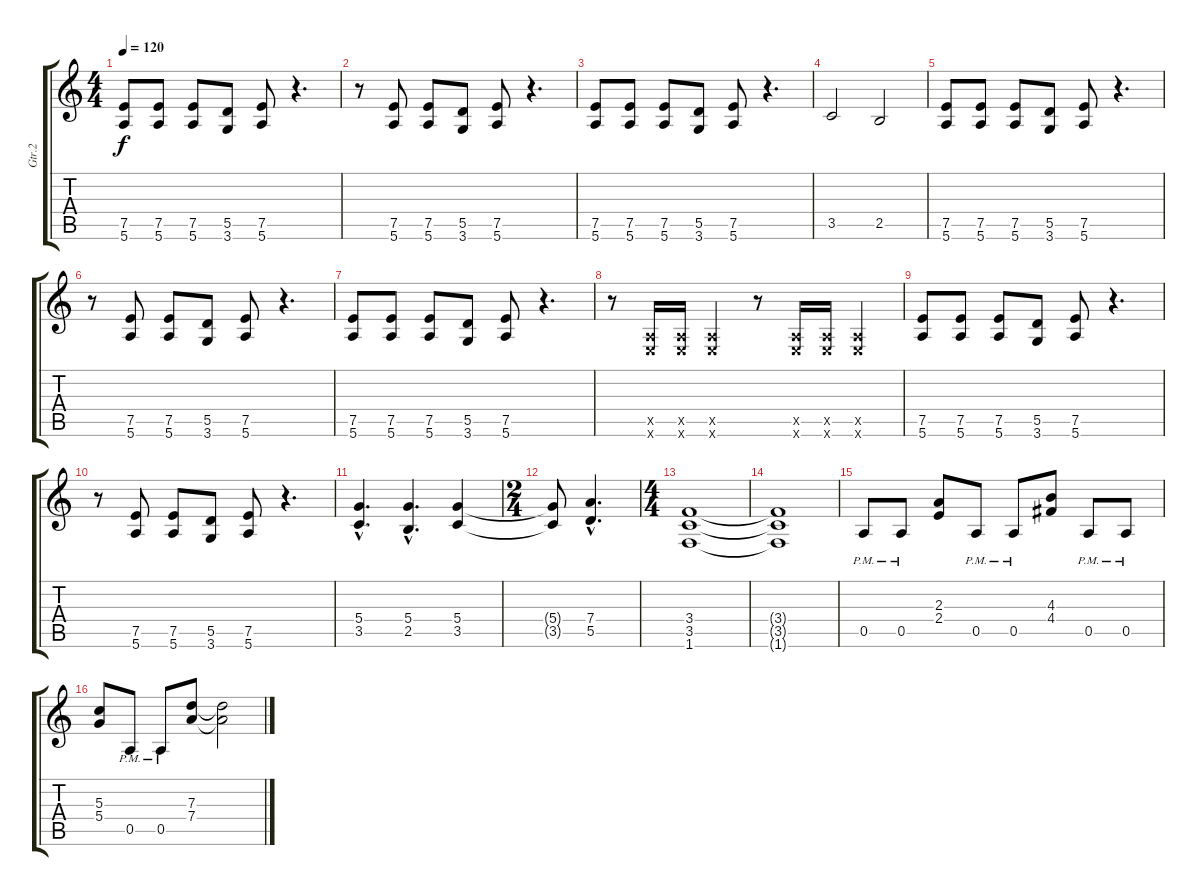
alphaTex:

\track ("Gtr.2" "Gtr.2") {instrument overdrivenguitar}
\staff {score tabs}
\tuning (E4 B3 G3 D3 A2 E2) {hide}
\ts (4 4)
\tempo 120
\clef g2
\ks c
(7.5 5.6).8{dy f} (7.5 5.6).8 (7.5 5.6).8 (5.5 3.6).8 (7.5 5.6).8 r.4{d} |
r.8 (7.5 5.6).8 (7.5 5.6).8 (5.5 3.6).8 (7.5 5.6).8 r.4{d} |
(7.5 5.6).8 (7.5 5.6).8 (7.5 5.6).8 (5.5 3.6).8 (7.5 5.6).8 r.4{d} |
3.5.2 2.5.2 |
(7.5 5.6).8 (7.5 5.6).8 (7.5 5.6).8 (5.5 3.6).8 (7.5 5.6).8 r.4{d} |
r.8 (7.5 5.6).8 (7.5 5.6).8 (5.5 3.6).8 (7.5 5.6).8 r.4{d} |
(7.5 5.6).8 (7.5 5.6).8 (7.5 5.6).8 (5.5 3.6).8 (7.5 5.6).8 r.4{d} |
r.8 (0.5{x} 0.6{x}).16 (0.5{x} 0.6{x}).16 (0.5{x} 0.6{x}).4 r.8 (0.5{x} 0.6{x}).16 (0.5{x} 0.6{x}).16 (0.5{x} 0.6{x}).4 |
(7.5 5.6).8 (7.5 5.6).8 (7.5 5.6).8 (5.5 3.6).8 (7.5 5.6).8 r.4{d} |
r.8 (7.5 5.6).8 (7.5 5.6).8 (5.5 3.6).8 (7.5 5.6).8 r.4{d} |
(5.4{hac} 3.5{hac}).4{d} (5.4{hac} 2.5{hac}).4{d} (5.4 3.5).4 |
\ts (2 4)
(5.4{t} 3.5{t}).8 (7.4{hac} 5.5{hac}).4{d} |
\ts (4 4)
(3.4 3.5 1.6).1 |
(3.4{t} 3.5{t} 1.6{t}).1 |
0.5{pm}.8 0.5{pm}.8 (2.3 2.4).8 0.5{pm}.8 0.5{pm}.8 (4.3 4.4).8 0.5{pm}.8 0.5{pm}.8 |
(5.3 5.4).8 0.5{pm}.8 0.5{pm}.8 (7.3 7.4).8 (7.3{t} 7.4{t}).2
